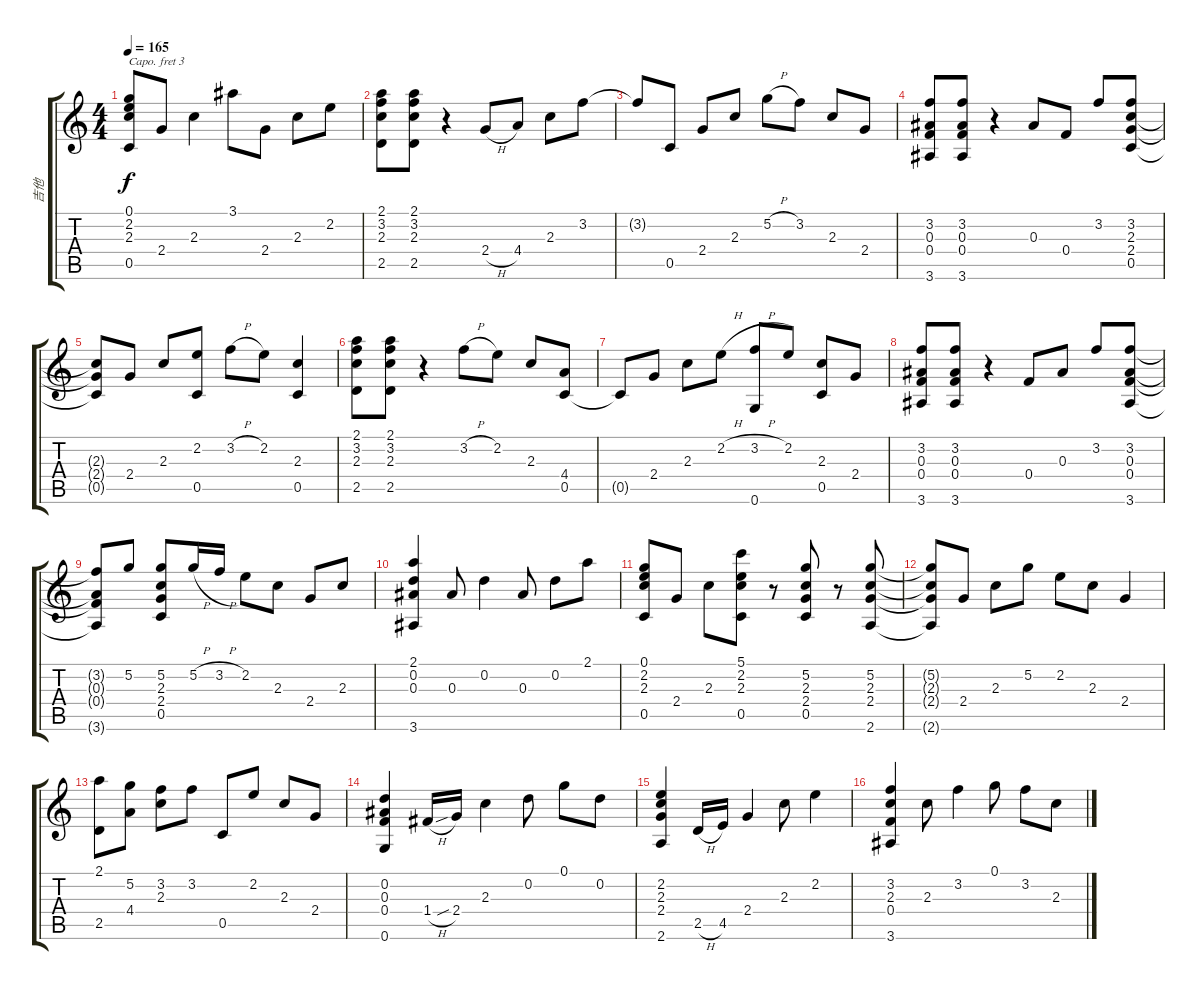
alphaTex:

\track ("吉他" "吉他") {instrument acousticguitarsteel}
\staff {score tabs}
\capo 3
\tuning (E4 B3 G3 D3 A2 E2) {hide}
\ts (4 4)
\tempo 165
\clef g2
\ks c
(0.1 2.2 2.3 0.5).8{dy f} 2.4.8 2.3.4 3.1.8 2.4.8 2.3.8 2.2.8 |
(2.1 3.2 2.3 2.5).8 (2.1 3.2 2.3 2.5).8 r.4 2.4{h}.8 4.4.8 2.3.8 3.2.8 |
3.2{t}.8 0.5.8 2.4.8 2.3.8 5.2{h}.8 3.2.8 2.3.8 2.4.8 |
(3.2 0.3 0.4 3.6).8 (3.2 0.3 0.4 3.6).8 r.4 0.3.8 0.4.8 3.2.8 (3.2 2.3 2.4 0.5).8 |
(2.3{t} 2.4{t} 0.5{t}).8 2.4.8 2.3.8 (2.2 0.5).8 3.2{h}.8 2.2.8 (2.3 0.5).4 |
(2.1 3.2 2.3 2.5).8 (2.1 3.2 2.3 2.5).8 r.4 3.2{h}.8 2.2.8 2.3.8 (4.4 0.5).8 |
0.5{t}.8 2.4.8 2.3.8 2.2{h}.8 (3.2{h} 0.6).8 2.2.8 (2.3 0.5).8 2.4.8 |
(3.2 0.3 0.4 3.6).8 (3.2 0.3 0.4 3.6).8 r.4 0.4.8 0.3.8 3.2.8 (3.2 0.3 0.4 3.6).8 |
(3.2{t} 0.3{t} 0.4{t} 3.6{t}).8 5.2.8 (5.2 2.3 2.4 0.5).8 5.2{h}.16 3.2{h}.16 2.2.8 2.3.8 2.4.8 2.3.8 |
(2.1 0.2 0.3 3.6).4 0.3.8 0.2.4 0.3.8 0.2.8 2.1.8 |
(0.1 2.2 2.3 0.5).8 2.4.8 2.3.8 (5.1 2.2 2.3 0.5).8 r.8 (5.2 2.3 2.4 0.5).8 r.8 (5.2 2.3 2.4 2.6).8 |
(5.2{t} 2.3{t} 2.4{t} 2.6{t}).8 2.4.8 2.3.8 5.2.8 2.2.8 2.3.8 2.4.4 |
(2.1 2.5).8 (5.2 4.4).8 (3.2 2.3).8 3.2.8 0.5.8 2.2.8 2.3.8 2.4.8 |
(0.2 0.3 0.4 0.6).4 1.4{h}.16 2.4{sib}.16 2.3.4 0.2.8 0.1.8 0.2.8 |
(2.2 2.3 2.4 2.6).4 2.5{h}.16 4.5.16 2.4.4 2.3.8 2.2.4 |
(3.2 2.3 0.4 3.6).4 2.3.8 3.2.4 0.1.8 3.2.8 2.3.8
